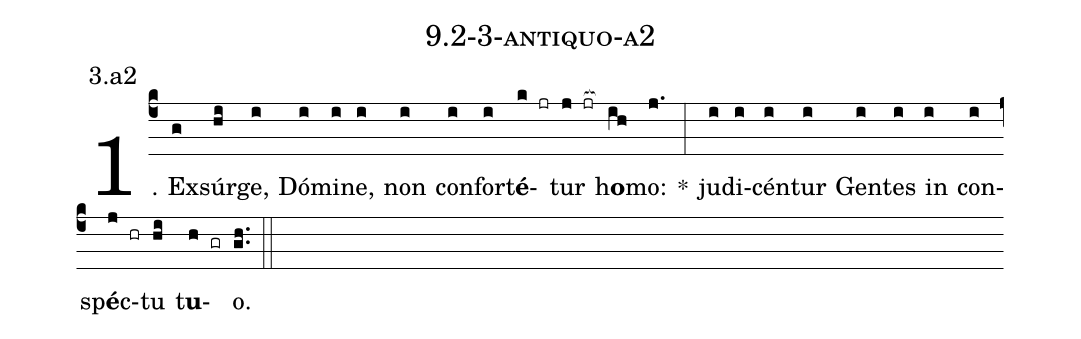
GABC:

name: 9.2-3-antiquo-a2;
annotation: 3.a2;
%%
(c4)1. Ex(g)súr(hi)ge,(i) Dó(i)mi(i)ne,(i) non(i) con(i)for(i)t<b>é</b>(k jr)tur(j jr[ocb:1{]) h<b>o</b>(ih[ocb:0}])mo:(j.) *(:) ju(i)di(i)cén(i)tur(i) Gen(i)tes(i) in(i) con(i)sp<b>é</b>c(j hr)tu(hi) t<b>u</b>(h gr)o.(gh..) (::)
